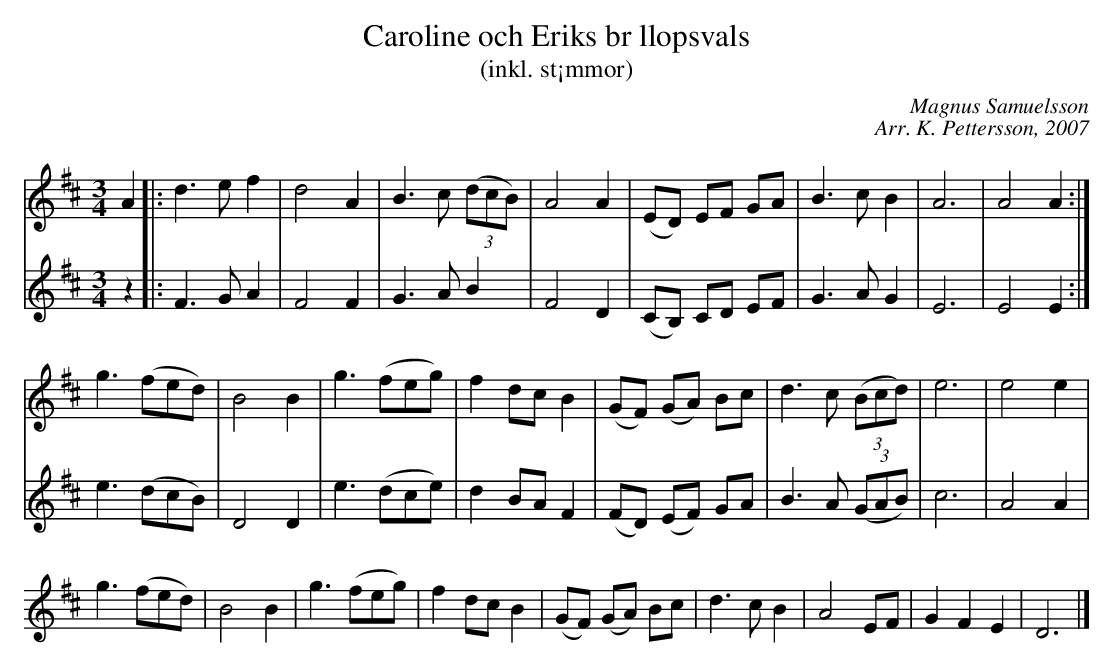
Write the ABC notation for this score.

X:1
T: Caroline och Eriks br llopsvals
T: (inkl. st¡mmor)
C: Magnus Samuelsson
C: Arr. K. Pettersson, 2007
M: 3/4
L: 1/4
K: D
V:1
A |: d>ef | d2A | B>c ((3d/c/B/) | A2A | (E/D/) E/F/ G/A/ | B>cB | A3 | A2A :|
g>(fe/d/) | B2B | g>(fe/g/) | fd/c/B | (G/F/) (G/A/) B/c/ | d>c ((3B/c/d/) | e3 | e2e |
g>(fe/d/) | B2B | g>(fe/g/) | fd/c/B | (G/F/) (G/A/) B/c/ | d>cB | A2E/F/ | GFE | D3 |]
V:2
z |: F>GA | F2F | G>AB | F2D | (C/B,/) C/D/ E/F/ | G>AG | E3 | E2E :|
e>(dc/B/) | D2D | e>(dc/e/) | dB/A/F | (F/D/) (E/F/) G/A/ | B>A ((3G/A/B/) | c3 | A2A |
